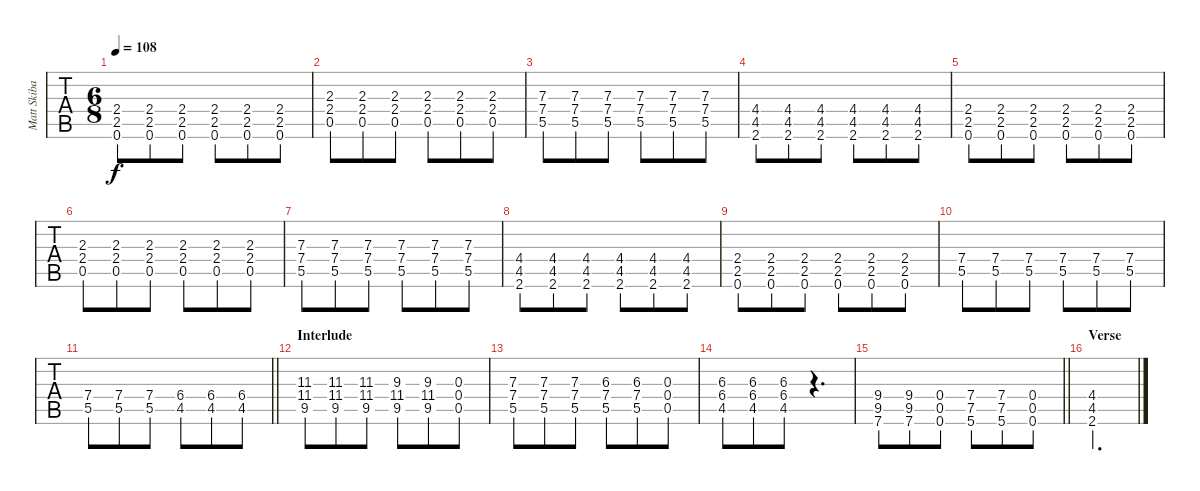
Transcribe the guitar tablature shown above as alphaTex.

\track ("Matt Skiba - Guitar One" "Matt Skiba") {instrument distortionguitar}
\staff {tabs}
\tuning (E4 B3 G3 D3 A2 E2) {hide}
\ts (6 8)
\tempo 108
\clef g2
\ks a
(2.4 2.5 0.6).8{dy f} (2.4 2.5 0.6).8 (2.4 2.5 0.6).8 (2.4 2.5 0.6).8 (2.4 2.5 0.6).8 (2.4 2.5 0.6).8 |
(2.3 2.4 0.5).8 (2.3 2.4 0.5).8 (2.3 2.4 0.5).8 (2.3 2.4 0.5).8 (2.3 2.4 0.5).8 (2.3 2.4 0.5).8 |
(7.3 7.4 5.5).8 (7.3 7.4 5.5).8 (7.3 7.4 5.5).8 (7.3 7.4 5.5).8 (7.3 7.4 5.5).8 (7.3 7.4 5.5).8 |
(4.4 4.5 2.6).8 (4.4 4.5 2.6).8 (4.4 4.5 2.6).8 (4.4 4.5 2.6).8 (4.4 4.5 2.6).8 (4.4 4.5 2.6).8 |
(2.4 2.5 0.6).8 (2.4 2.5 0.6).8 (2.4 2.5 0.6).8 (2.4 2.5 0.6).8 (2.4 2.5 0.6).8 (2.4 2.5 0.6).8 |
(2.3 2.4 0.5).8 (2.3 2.4 0.5).8 (2.3 2.4 0.5).8 (2.3 2.4 0.5).8 (2.3 2.4 0.5).8 (2.3 2.4 0.5).8 |
(7.3 7.4 5.5).8 (7.3 7.4 5.5).8 (7.3 7.4 5.5).8 (7.3 7.4 5.5).8 (7.3 7.4 5.5).8 (7.3 7.4 5.5).8 |
(4.4 4.5 2.6).8 (4.4 4.5 2.6).8 (4.4 4.5 2.6).8 (4.4 4.5 2.6).8 (4.4 4.5 2.6).8 (4.4 4.5 2.6).8 |
(2.4 2.5 0.6).8 (2.4 2.5 0.6).8 (2.4 2.5 0.6).8 (2.4 2.5 0.6).8 (2.4 2.5 0.6).8 (2.4 2.5 0.6).8 |
(7.4 5.5).8 (7.4 5.5).8 (7.4 5.5).8 (7.4 5.5).8 (7.4 5.5).8 (7.4 5.5).8 |
\barLineRight lightlight
(7.4 5.5).8 (7.4 5.5).8 (7.4 5.5).8 (6.4 4.5).8 (6.4 4.5).8 (6.4 4.5).8 |
\section ("" "Interlude")
(11.3 11.4 9.5).8 (11.3 11.4 9.5).8 (11.3 11.4 9.5).8 (9.3 11.4 9.5).8 (9.3 11.4 9.5).8 (0.3 0.4 0.5).8 |
(7.3 7.4 5.5).8 (7.3 7.4 5.5).8 (7.3 7.4 5.5).8 (6.3 7.4 5.5).8 (6.3 7.4 5.5).8 (0.3 0.4 0.5).8 |
(6.3 6.4 4.5).8 (6.3 6.4 4.5).8 (6.3 6.4 4.5).8 r.4{d} |
\barLineRight lightlight
(9.4 9.5 7.6).8{volume 7 balance 3} (9.4 9.5 7.6).8 (0.4 0.5 0.6).8 (7.4 7.5 5.6).8 (7.4 7.5 5.6).8 (0.4 0.5 0.6).8 |
\section ("" "Verse")
(4.4 4.5 2.6).2{d volume 0 balance 8}
